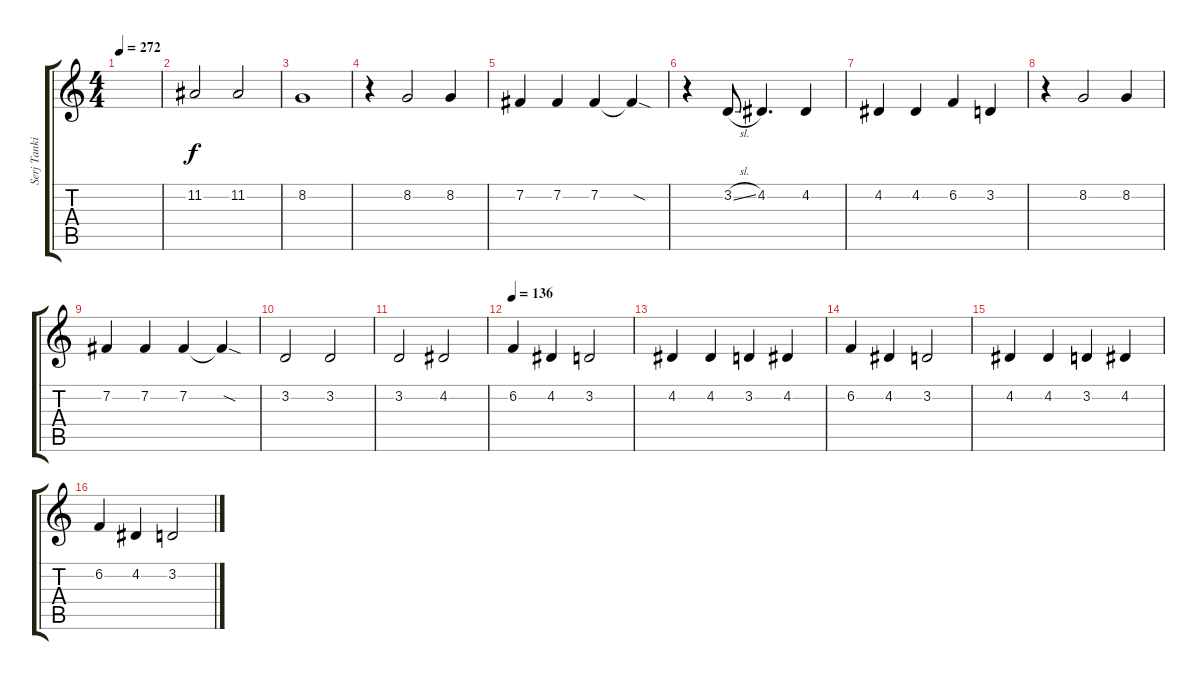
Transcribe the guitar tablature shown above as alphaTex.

\track ("Serj Tankian Vocals" "Serj Tanki") {instrument lead1square}
\staff {score tabs}
\tuning (E4 B3 G3 D3 A2 E2) {hide}
\ts (4 4)
\tempo 272
\clef g2
\ks c
|
11.2.2 11.2.2 |
8.2.1 |
r.4 8.2.2 8.2.4 |
7.2.4 7.2.4 7.2.4 7.2{sod t}.4 |
r.4 3.2{sl}.8 4.2.4{d} 4.2.4 |
4.2.4 4.2.4 6.2.4 3.2.4 |
r.4 8.2.2 8.2.4 |
7.2.4 7.2.4 7.2.4 7.2{sod t}.4 |
3.2.2 3.2.2 |
3.2.2 4.2.2 |
\tempo 136
6.2.4 4.2.4 3.2.2 |
4.2.4 4.2.4 3.2.4 4.2.4 |
6.2.4 4.2.4 3.2.2 |
4.2.4 4.2.4 3.2.4 4.2.4 |
6.2.4 4.2.4 3.2.2
